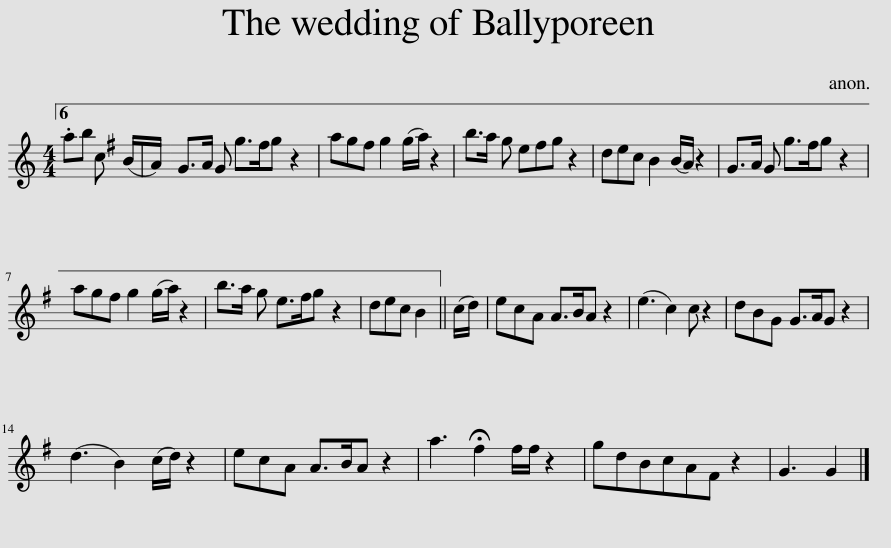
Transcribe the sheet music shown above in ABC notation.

X:1
L:1/8
M:4/4
I:linebreak $
K:C
V:1 treble
V:1
 .ab c (B/A/) | G>A G g>^fg z2 | ag^f g2 (g/a/) z2 | b>a g e^fg z2 | dec B2 (B/A/) z2 | %5
 G>A G g>^fg z2 |$ ag^f g2 (g/a/) z2 | b>a g e>^fg z2 | dec B2 || (c/d/) | %10
 ecA A>BA z2 | (e3 c2) c z2 | dBG G>AG z2 |$ (d3 B2) (c/d/) z2 | ecA A>BA z2 | %15
 a3 !fermata!^f2 f/f/ z2 | gdBcA^F z2 | G3 G2 |] %18
